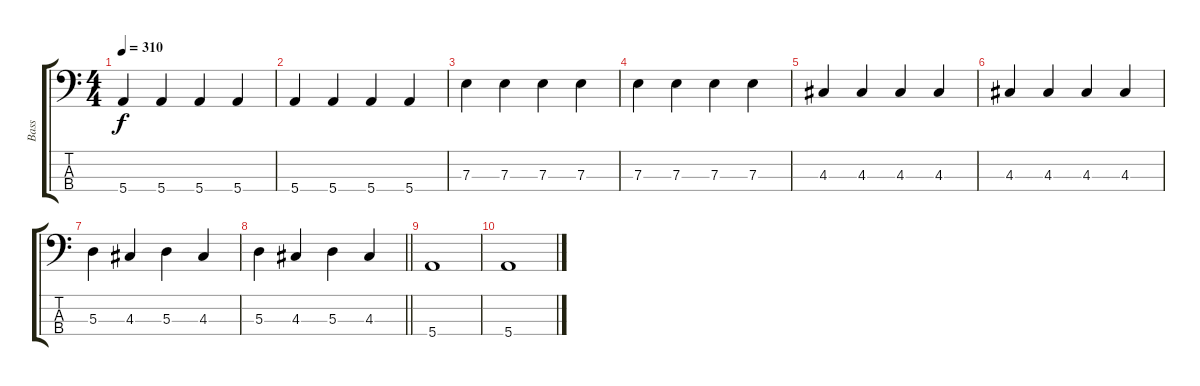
\track ("Bass" "Bass") {instrument electricbassfinger}
\staff {score tabs}
\tuning (G2 D2 A1 E1) {hide}
\ts (4 4)
\tempo 310
\clef f4
\ks c
5.4.4{dy f} 5.4.4 5.4.4 5.4.4 |
5.4.4 5.4.4 5.4.4 5.4.4 |
7.3.4 7.3.4 7.3.4 7.3.4 |
7.3.4 7.3.4 7.3.4 7.3.4 |
4.3.4 4.3.4 4.3.4 4.3.4 |
4.3.4 4.3.4 4.3.4 4.3.4 |
5.3.4 4.3.4 5.3.4 4.3.4 |
\barLineRight lightlight
5.3.4 4.3.4 5.3.4 4.3.4 |
5.4.1 |
5.4.1
